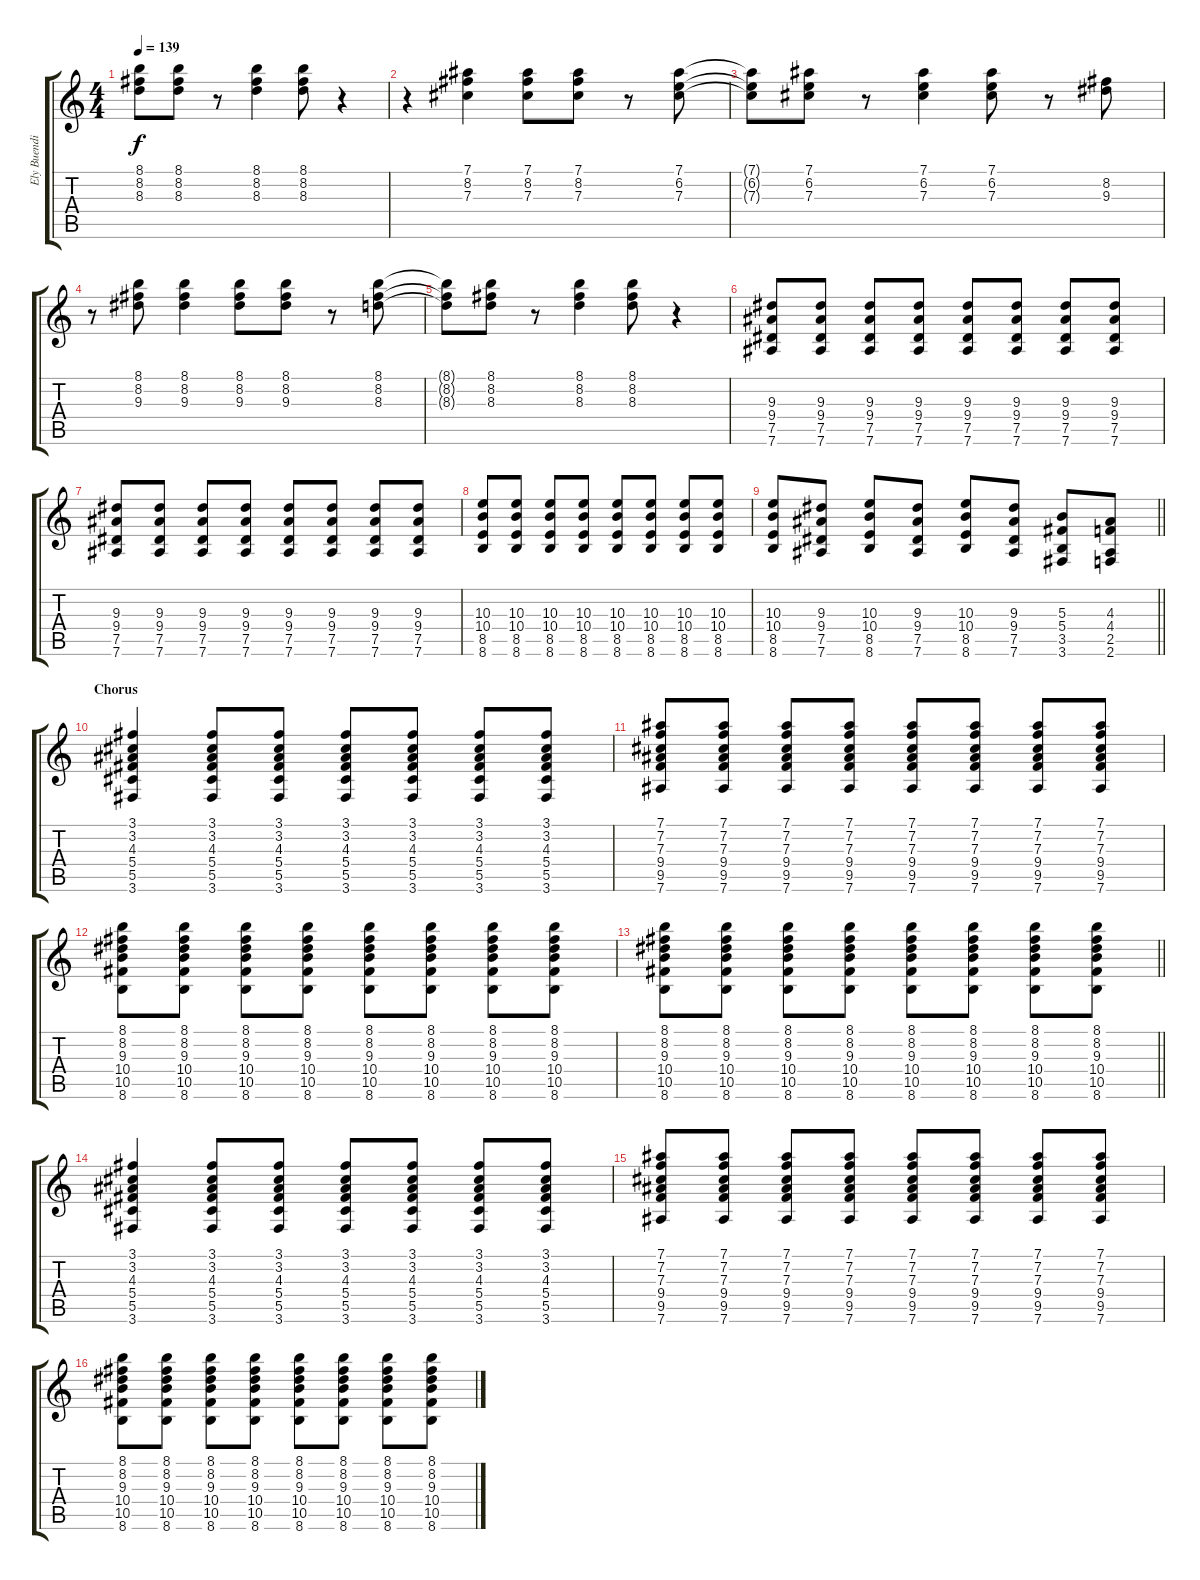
\track ("Ely Buendia(Rhythm)" "Ely Buendi") {instrument electricguitarjazz}
\staff {score tabs}
\tuning (Eb4 Bb3 Gb3 Db3 Ab2 Eb2) {hide}
\ts (4 4)
\tempo 139
\clef g2
\ks c
(8.1{t} 8.2{t} 8.3{t}).8{dy f} (8.1 8.2 8.3).8 r.8 (8.1 8.2 8.3).4 (8.1 8.2 8.3).8 r.4 |
r.4 (7.1 8.2 7.3).4 (7.1 8.2 7.3).8 (7.1 8.2 7.3).8 r.8 (7.1 6.2 7.3).8 |
(7.1{t} 6.2{t} 7.3{t}).8 (7.1 6.2 7.3).8 r.8 (7.1 6.2 7.3).4 (7.1 6.2 7.3).8 r.8 (8.2 9.3).8 |
r.8 (8.1 8.2 9.3).8 (8.1 8.2 9.3).4 (8.1 8.2 9.3).8 (8.1 8.2 9.3).8 r.8 (8.1 8.2 8.3).8 |
(8.1{t} 8.2{t} 8.3{t}).8 (8.1 8.2 8.3).8 r.8 (8.1 8.2 8.3).4 (8.1 8.2 8.3).8 r.4 |
(9.3 9.4 7.5 7.6).8{volume 13 instrument electricguitarjazz} (9.3 9.4 7.5 7.6).8 (9.3 9.4 7.5 7.6).8 (9.3 9.4 7.5 7.6).8 (9.3 9.4 7.5 7.6).8 (9.3 9.4 7.5 7.6).8 (9.3 9.4 7.5 7.6).8 (9.3 9.4 7.5 7.6).8 |
(9.3 9.4 7.5 7.6).8 (9.3 9.4 7.5 7.6).8 (9.3 9.4 7.5 7.6).8 (9.3 9.4 7.5 7.6).8 (9.3 9.4 7.5 7.6).8 (9.3 9.4 7.5 7.6).8 (9.3 9.4 7.5 7.6).8 (9.3 9.4 7.5 7.6).8 |
(10.3 10.4 8.5 8.6).8 (10.3 10.4 8.5 8.6).8 (10.3 10.4 8.5 8.6).8 (10.3 10.4 8.5 8.6).8 (10.3 10.4 8.5 8.6).8 (10.3 10.4 8.5 8.6).8 (10.3 10.4 8.5 8.6).8 (10.3 10.4 8.5 8.6).8 |
\barLineRight lightlight
(10.3 10.4 8.5 8.6).8 (9.3 9.4 7.5 7.6).8 (10.3 10.4 8.5 8.6).8 (9.3 9.4 7.5 7.6).8 (10.3 10.4 8.5 8.6).8 (9.3 9.4 7.5 7.6).8 (5.3 5.4 3.5 3.6).8 (4.3 4.4 2.5 2.6).8 |
\section ("" "Chorus")
(3.1 3.2 4.3 5.4 5.5 3.6).4 (3.1 3.2 4.3 5.4 5.5 3.6).8 (3.1 3.2 4.3 5.4 5.5 3.6).8 (3.1 3.2 4.3 5.4 5.5 3.6).8 (3.1 3.2 4.3 5.4 5.5 3.6).8 (3.1 3.2 4.3 5.4 5.5 3.6).8 (3.1 3.2 4.3 5.4 5.5 3.6).8 |
(7.1 7.2 7.3 9.4 9.5 7.6).8 (7.1 7.2 7.3 9.4 9.5 7.6).8 (7.1 7.2 7.3 9.4 9.5 7.6).8 (7.1 7.2 7.3 9.4 9.5 7.6).8 (7.1 7.2 7.3 9.4 9.5 7.6).8 (7.1 7.2 7.3 9.4 9.5 7.6).8 (7.1 7.2 7.3 9.4 9.5 7.6).8 (7.1 7.2 7.3 9.4 9.5 7.6).8 |
(8.1 8.2 9.3 10.4 10.5 8.6).8 (8.1 8.2 9.3 10.4 10.5 8.6).8 (8.1 8.2 9.3 10.4 10.5 8.6).8 (8.1 8.2 9.3 10.4 10.5 8.6).8 (8.1 8.2 9.3 10.4 10.5 8.6).8 (8.1 8.2 9.3 10.4 10.5 8.6).8 (8.1 8.2 9.3 10.4 10.5 8.6).8 (8.1 8.2 9.3 10.4 10.5 8.6).8 |
\barLineRight lightlight
(8.1 8.2 9.3 10.4 10.5 8.6).8 (8.1 8.2 9.3 10.4 10.5 8.6).8 (8.1 8.2 9.3 10.4 10.5 8.6).8 (8.1 8.2 9.3 10.4 10.5 8.6).8 (8.1 8.2 9.3 10.4 10.5 8.6).8 (8.1 8.2 9.3 10.4 10.5 8.6).8 (8.1 8.2 9.3 10.4 10.5 8.6).8 (8.1 8.2 9.3 10.4 10.5 8.6).8 |
(3.1 3.2 4.3 5.4 5.5 3.6).4 (3.1 3.2 4.3 5.4 5.5 3.6).8 (3.1 3.2 4.3 5.4 5.5 3.6).8 (3.1 3.2 4.3 5.4 5.5 3.6).8 (3.1 3.2 4.3 5.4 5.5 3.6).8 (3.1 3.2 4.3 5.4 5.5 3.6).8 (3.1 3.2 4.3 5.4 5.5 3.6).8 |
(7.1 7.2 7.3 9.4 9.5 7.6).8 (7.1 7.2 7.3 9.4 9.5 7.6).8 (7.1 7.2 7.3 9.4 9.5 7.6).8 (7.1 7.2 7.3 9.4 9.5 7.6).8 (7.1 7.2 7.3 9.4 9.5 7.6).8 (7.1 7.2 7.3 9.4 9.5 7.6).8 (7.1 7.2 7.3 9.4 9.5 7.6).8 (7.1 7.2 7.3 9.4 9.5 7.6).8 |
(8.1 8.2 9.3 10.4 10.5 8.6).8 (8.1 8.2 9.3 10.4 10.5 8.6).8 (8.1 8.2 9.3 10.4 10.5 8.6).8 (8.1 8.2 9.3 10.4 10.5 8.6).8 (8.1 8.2 9.3 10.4 10.5 8.6).8 (8.1 8.2 9.3 10.4 10.5 8.6).8 (8.1 8.2 9.3 10.4 10.5 8.6).8 (8.1 8.2 9.3 10.4 10.5 8.6).8
